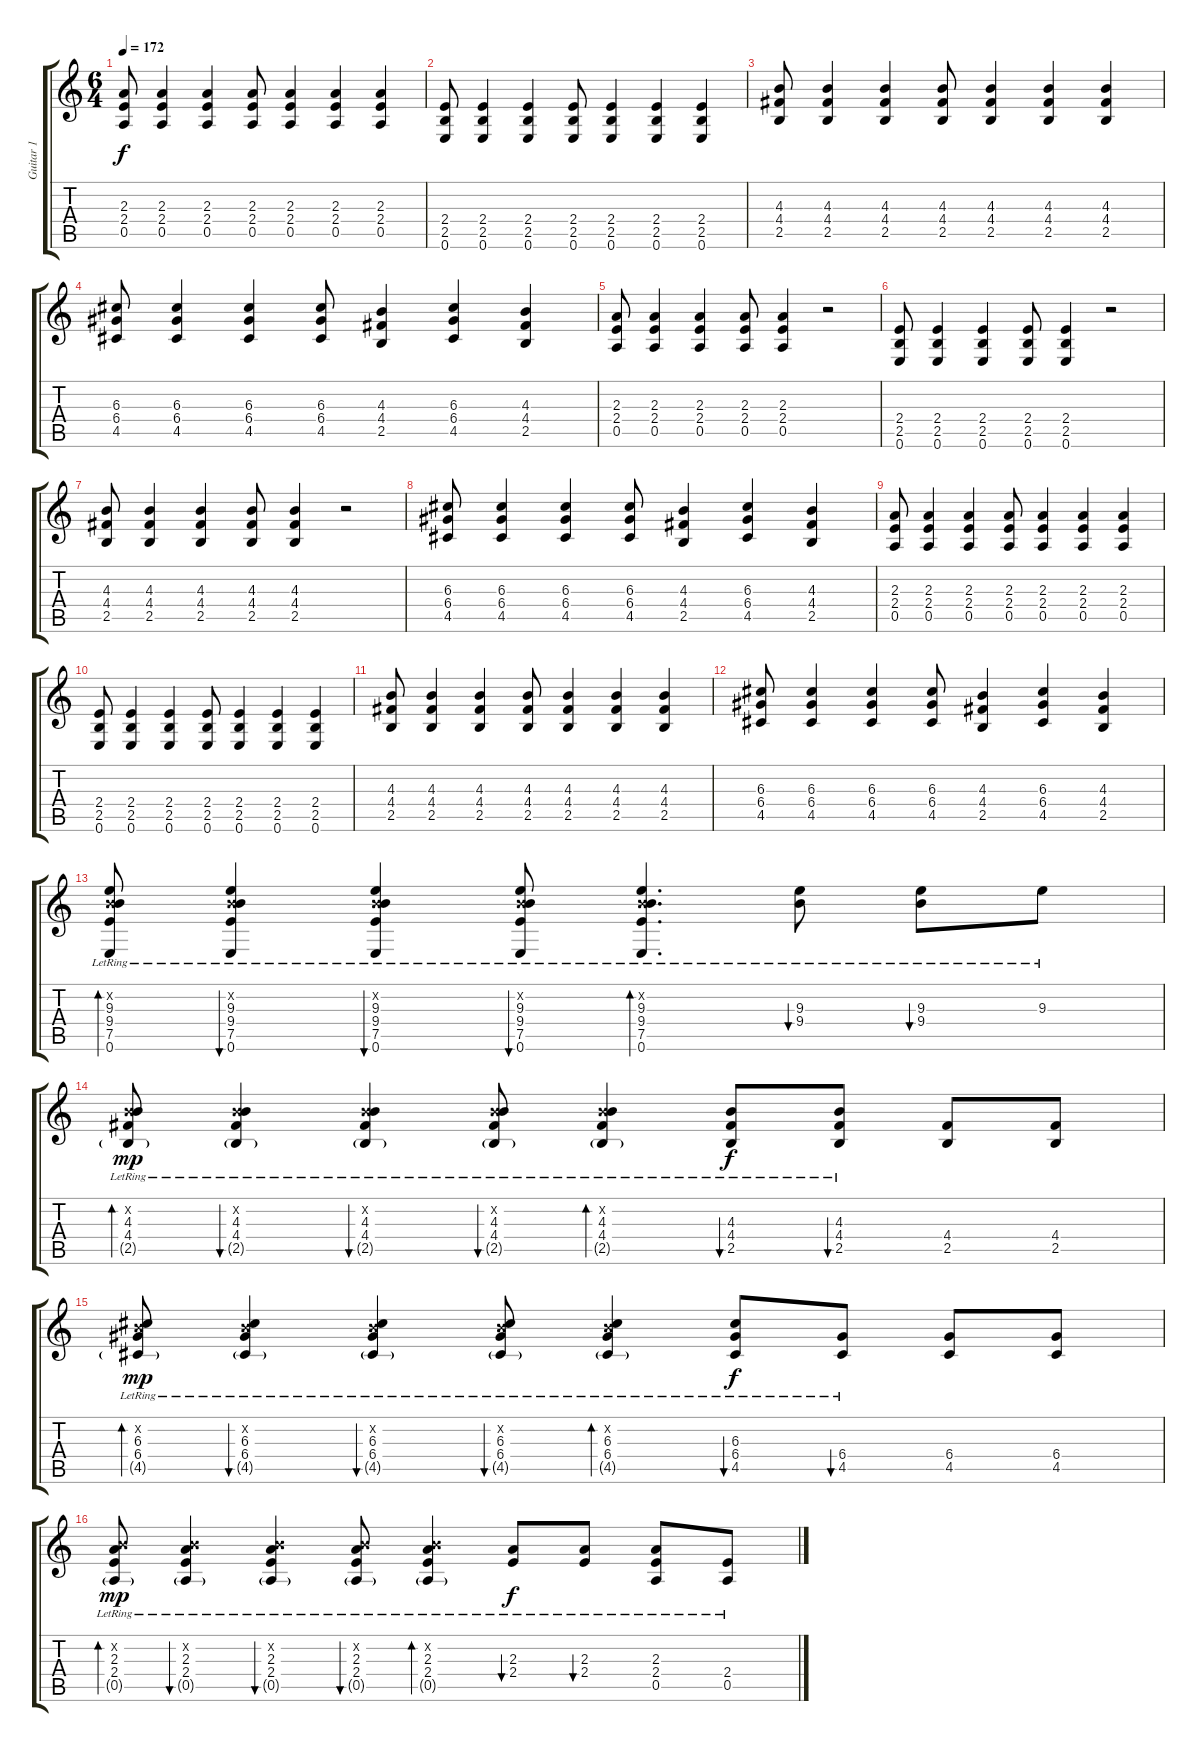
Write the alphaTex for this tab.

\track ("Guitar 1" "Guitar 1") {instrument acousticguitarsteel}
\staff {score tabs}
\tuning (E4 B3 G3 D3 A2 E2) {hide}
\ts (6 4)
\tempo 172
\clef g2
\ks c
(2.3 2.4 0.5).8{dy f volume 14 instrument distortionguitar} (2.3 2.4 0.5).4 (2.3 2.4 0.5).4 (2.3 2.4 0.5).8 (2.3 2.4 0.5).4 (2.3 2.4 0.5).4 (2.3 2.4 0.5).4 |
(2.4 2.5 0.6).8{volume 14 instrument distortionguitar} (2.4 2.5 0.6).4 (2.4 2.5 0.6).4 (2.4 2.5 0.6).8 (2.4 2.5 0.6).4 (2.4 2.5 0.6).4 (2.4 2.5 0.6).4 |
(4.3 4.4 2.5).8{volume 14 instrument distortionguitar} (4.3 4.4 2.5).4 (4.3 4.4 2.5).4 (4.3 4.4 2.5).8 (4.3 4.4 2.5).4 (4.3 4.4 2.5).4 (4.3 4.4 2.5).4 |
(6.3 6.4 4.5).8{volume 14 instrument distortionguitar} (6.3 6.4 4.5).4 (6.3 6.4 4.5).4 (6.3 6.4 4.5).8 (4.3 4.4 2.5).4 (6.3 6.4 4.5).4 (4.3 4.4 2.5).4 |
(2.3 2.4 0.5).8{volume 15 instrument distortionguitar} (2.3 2.4 0.5).4 (2.3 2.4 0.5).4 (2.3 2.4 0.5).8 (2.3 2.4 0.5).4 r.2 |
(2.4 2.5 0.6).8{volume 14 instrument distortionguitar} (2.4 2.5 0.6).4 (2.4 2.5 0.6).4 (2.4 2.5 0.6).8 (2.4 2.5 0.6).4 r.2 |
(4.3 4.4 2.5).8{volume 14 instrument distortionguitar} (4.3 4.4 2.5).4 (4.3 4.4 2.5).4 (4.3 4.4 2.5).8 (4.3 4.4 2.5).4 r.2 |
(6.3 6.4 4.5).8{volume 14 instrument distortionguitar} (6.3 6.4 4.5).4 (6.3 6.4 4.5).4 (6.3 6.4 4.5).8 (4.3 4.4 2.5).4 (6.3 6.4 4.5).4 (4.3 4.4 2.5).4 |
(2.3 2.4 0.5).8{volume 14 instrument distortionguitar} (2.3 2.4 0.5).4 (2.3 2.4 0.5).4 (2.3 2.4 0.5).8 (2.3 2.4 0.5).4 (2.3 2.4 0.5).4 (2.3 2.4 0.5).4 |
(2.4 2.5 0.6).8{volume 14 instrument distortionguitar} (2.4 2.5 0.6).4 (2.4 2.5 0.6).4 (2.4 2.5 0.6).8 (2.4 2.5 0.6).4 (2.4 2.5 0.6).4 (2.4 2.5 0.6).4 |
(4.3 4.4 2.5).8{volume 14 instrument distortionguitar} (4.3 4.4 2.5).4 (4.3 4.4 2.5).4 (4.3 4.4 2.5).8 (4.3 4.4 2.5).4 (4.3 4.4 2.5).4 (4.3 4.4 2.5).4 |
(6.3 6.4 4.5).8{volume 14 instrument distortionguitar} (6.3 6.4 4.5).4 (6.3 6.4 4.5).4 (6.3 6.4 4.5).8 (4.3 4.4 2.5).4 (6.3 6.4 4.5).4 (4.3 4.4 2.5).4 |
(0.2{x} 9.3{lr} 9.4{lr} 7.5{lr} 0.6).8{bd 60 volume 9 instrument acousticguitarsteel} (0.2{x} 9.3{lr} 9.4{lr} 7.5{lr} 0.6).4{bu 60} (0.2{x} 9.3{lr} 9.4{lr} 7.5{lr} 0.6).4{bu 60} (0.2{x} 9.3{lr} 9.4{lr} 7.5{lr} 0.6).8{bu 60} (0.2{x} 9.3{lr} 9.4{lr} 7.5{lr} 0.6{lr}).4{d bd 60} (9.3{lr} 9.4{lr}).8{bu 120 volume 6} (9.3{lr} 9.4{lr}).8{bu 120} 9.3{lr}.8 |
(0.2{x} 4.3{lr} 4.4{lr} 2.5{g lr}).8{bd 60 dy mp volume 9} (0.2{x} 4.3{lr} 4.4{lr} 2.5{g lr}).4{bu 60} (0.2{x} 4.3{lr} 4.4{lr} 2.5{g lr}).4{bu 60} (0.2{x} 4.3{lr} 4.4{lr} 2.5{g lr}).8{bu 60} (0.2{x} 4.3{lr} 4.4{lr} 2.5{g lr}).4{bd 60} (4.3{lr} 4.4{lr} 2.5).8{bu 120 dy f volume 6} (4.3{lr} 4.4{lr} 2.5).8{bu 120} (4.4 2.5).8 (4.4 2.5).8 |
(0.2{x} 6.3{lr} 6.4{lr} 4.5{g lr}).8{bd 60 dy mp volume 9} (0.2{x} 6.3{lr} 6.4{lr} 4.5{g lr}).4{bu 60} (0.2{x} 6.3{lr} 6.4{lr} 4.5{g lr}).4{bu 60} (0.2{x} 6.3{lr} 6.4{lr} 4.5{g lr}).8{bu 60} (0.2{x} 6.3{lr} 6.4{lr} 4.5{g lr}).4{bd 60} (6.3{lr} 6.4{lr} 4.5).8{bu 120 dy f volume 6} (6.4{lr} 4.5).8{bu 120} (6.4 4.5).8 (6.4 4.5).8 |
(0.2{x} 2.3{lr} 2.4{lr} 0.5{g lr}).8{bd 60 dy mp volume 9} (0.2{x} 2.3{lr} 2.4{lr} 0.5{g lr}).4{bu 60} (0.2{x} 2.3{lr} 2.4{lr} 0.5{g lr}).4{bu 60} (0.2{x} 2.3{lr} 2.4{lr} 0.5{g lr}).8{bu 60} (0.2{x} 2.3{lr} 2.4{lr} 0.5{g lr}).4{bd 60} (2.3{lr} 2.4{lr}).8{bu 120 dy f volume 6} (2.3{lr} 2.4{lr}).8{bu 120} (2.3{lr} 2.4 0.5).8 (2.4{lr} 0.5).8
